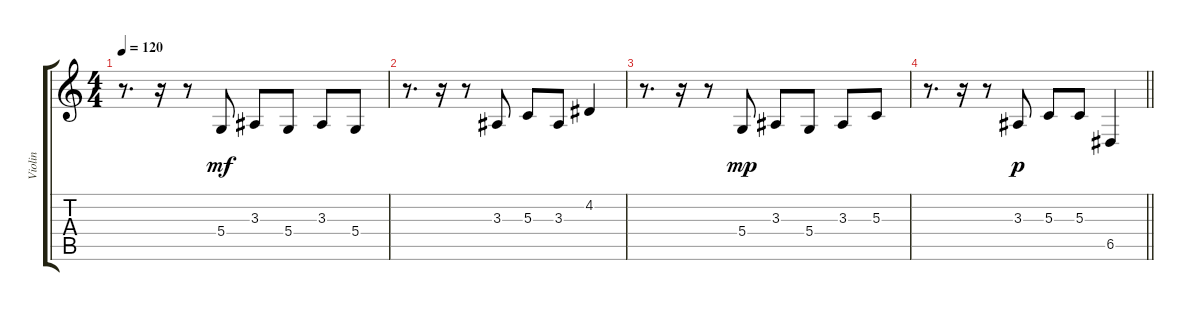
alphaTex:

\track ("Violin" "Violin") {instrument violin}
\staff {score tabs}
\tuning (E4 B3 G3 D3 A2 E2) {hide}
\ts (4 4)
\tempo 120
\clef g2
\ks c
r.8{d dy f} r.16 r.8 5.4.8{dy mf} 3.3.8 5.4.8 3.3.8 5.4.8 |
r.8{d} r.16 r.8 3.3.8 5.3.8 3.3.8 4.2.4 |
r.8{d} r.16 r.8 5.4.8{dy mp} 3.3.8 5.4.8 3.3.8 5.3.8 |
\barLineRight lightlight
r.8{d} r.16 r.8 3.3.8{dy p} 5.3.8 5.3.8 6.5.4
